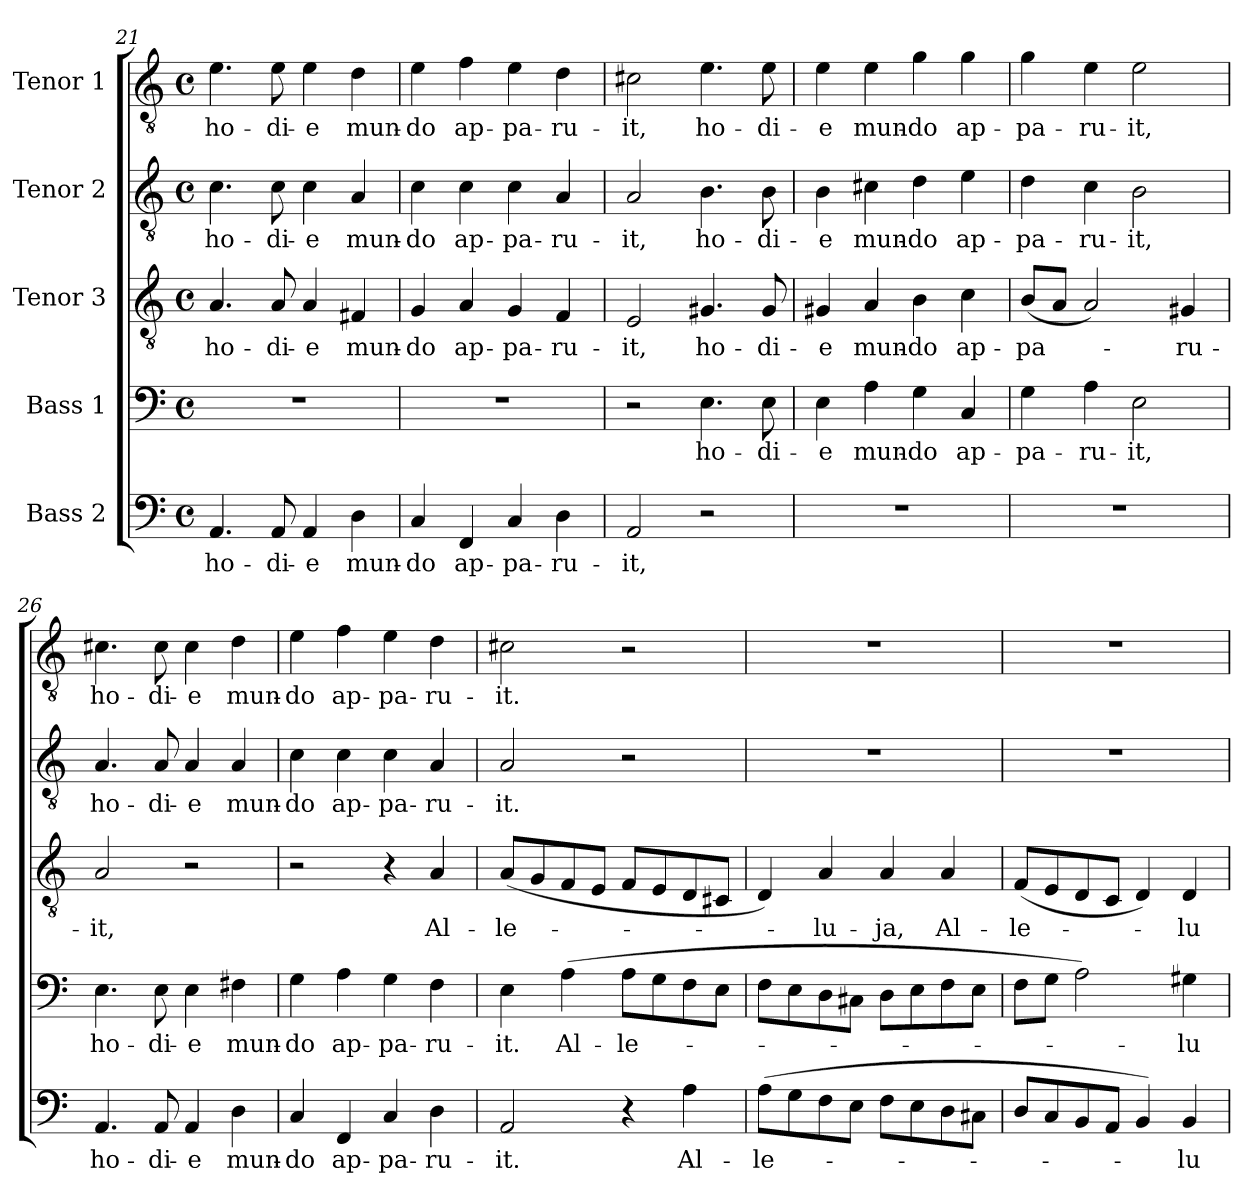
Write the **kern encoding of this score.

**kern	**text	**kern	**text	**kern	**text	**kern	**text	**kern	**text
*part5	*part5	*part4	*part4	*part3	*part3	*part2	*part2	*part1	*part1
*staff5	*staff5	*staff4	*staff4	*staff3	*staff3	*staff2	*staff2	*staff1	*staff1
*I"Bass 2	*	*I"Bass 1	*	*I"Tenor 3	*	*I"Tenor 2	*	*I"Tenor 1	*
!!LO:LB:g=z
*clefF4	*	*clefF4	*	*clefGv2	*	*clefGv2	*	*clefGv2	*
*k[]	*	*k[]	*	*k[]	*	*k[]	*	*k[]	*
*C:	*	*C:	*	*C:	*	*C:	*	*C:	*
*M4/4	*	*M4/4	*	*M4/4	*	*M4/4	*	*M4/4	*
*met(c)	*	*met(c)	*	*met(c)	*	*met(c)	*	*met(c)	*
=21	=21	=21	=21	=21	=21	=21	=21	=21	=21
4.AA/	ho-	1r	.	4.A/	ho-	4.c\	ho-	4.e\	ho-
8AA/	-di-	.	.	8A/	-di-	8c\	-di-	8e\	-di-
4AA/	-e	.	.	4A/	-e	4c\	-e	4e\	-e
4D\	mun-	.	.	4F#X/	mun-	4A/	mun-	4d\	mun-
=22	=22	=22	=22	=22	=22	=22	=22	=22	=22
4C/	-do	1r	.	4G/	-do	4c\	-do	4e\	-do
4FF/	ap-	.	.	4A/	ap-	4c\	ap-	4f\	ap-
4C/	-pa-	.	.	4G/	-pa-	4c\	-pa-	4e\	-pa-
4D\	-ru-	.	.	4F/	-ru-	4A/	-ru-	4d\	-ru-
=23	=23	=23	=23	=23	=23	=23	=23	=23	=23
2AA/	-it,	2r	.	2E/	-it,	2A/	-it,	2c#X\	-it,
2r	.	4.E\	ho-	4.G#X/	ho-	4.B\	ho-	4.e\	ho-
.	.	8E\	-di-	8G#/	-di-	8B\	-di-	8e\	-di-
=24	=24	=24	=24	=24	=24	=24	=24	=24	=24
1r	.	4E\	e	4G#X/	e	4B\	e	4e\	-e
.	.	4A\	mun-	4A/	mun-	4c#X\	mun-	4e\	mun-
.	.	4G\	-do	4B\	-do	4d\	-do	4g\	-do
.	.	4C/	ap-	4c\	ap-	4e\	ap-	4g\	ap-
=25	=25	=25	=25	=25	=25	=25	=25	=25	=25
1r	.	4G\	-pa-	(8B/L	-pa-	4d\	-pa-	4g\	-pa-
.	.	.	.	8A/J	.	.	.	.	.
.	.	4A\	-ru-	2A/)	.	4c\	-ru-	4e\	-ru-
.	.	2E\	-it,	.	.	2B\	-it,	2e\	-it,
.	.	.	.	4G#X/	-ru-	.	.	.	.
=26	=26	=26	=26	=26	=26	=26	=26	=26	=26
4.AA/	ho-	4.E\	ho-	2A/	-it,	4.A/	ho-	4.c#X\	ho-
8AA/	-di-	8E\	-di-	.	.	8A/	-di-	8c#\	-di-
4AA/	-e	4E\	-e	2r	.	4A/	-e	4c#\	-e
4D\	mun-	4F#X\	mun-	.	.	4A/	mun-	4d\	mun-
=27	=27	=27	=27	=27	=27	=27	=27	=27	=27
4C/	-do	4G\	-do	2r	.	4c\	-do	4e\	-do
4FF/	ap-	4A\	ap-	.	.	4c\	ap-	4f\	ap-
4C/	-pa-	4G\	-pa-	4r	.	4c\	-pa-	4e\	-pa-
4D\	-ru-	4F\	-ru-	4A/	Al-	4A/	-ru-	4d\	-ru-
!!LO:PB:g=z
=28	=28	=28	=28	=28	=28	=28	=28	=28	=28
2AA/	-it.	4E\	-it.	(8A/L	-le-	2A/	-it.	2c#X\	-it.
.	.	.	.	8G/	.	.	.	.	.
.	.	(4A\	Al-	8F/	.	.	.	.	.
.	.	.	.	8E/J	.	.	.	.	.
4r	.	8A\L	-le-	8F/L	.	2r	.	2r	.
.	.	8G\	.	8E/	.	.	.	.	.
4A\	Al-	8F\	.	8D/	.	.	.	.	.
.	.	8E\J	.	8C#X/J	.	.	.	.	.
=29	=29	=29	=29	=29	=29	=29	=29	=29	=29
(8A\L	-le-	8F\L	.	4D/)	.	1r	.	1r	.
8G\	.	8E\	.	.	.	.	.	.	.
8F\	.	8D\	.	4A/	-lu-	.	.	.	.
8E\J	.	8C#X\J	.	.	.	.	.	.	.
8F\L	.	8D\L	.	4A/	-ja,	.	.	.	.
8E\	.	8E\	.	.	.	.	.	.	.
8D\	.	8F\	.	4A/	Al-	.	.	.	.
8C#X\J	.	8E\J	.	.	.	.	.	.	.
=30	=30	=30	=30	=30	=30	=30	=30	=30	=30
8D/L	.	8F\L	.	(8F/L	-le-	1r	.	1r	.
8C/	.	8G\J	.	8E/	.	.	.	.	.
8BB/	.	2A\)	.	8D/	.	.	.	.	.
8AA/J	.	.	.	8C/J	.	.	.	.	.
4BB/)	.	.	.	4D/)	.	.	.	.	.
4BB/	-lu-	4G#X\	-lu-	4D/	-lu-	.	.	.	.
=	=	=	=	=	=	=	=	=	=
*-	*-	*-	*-	*-	*-	*-	*-	*-	*-
